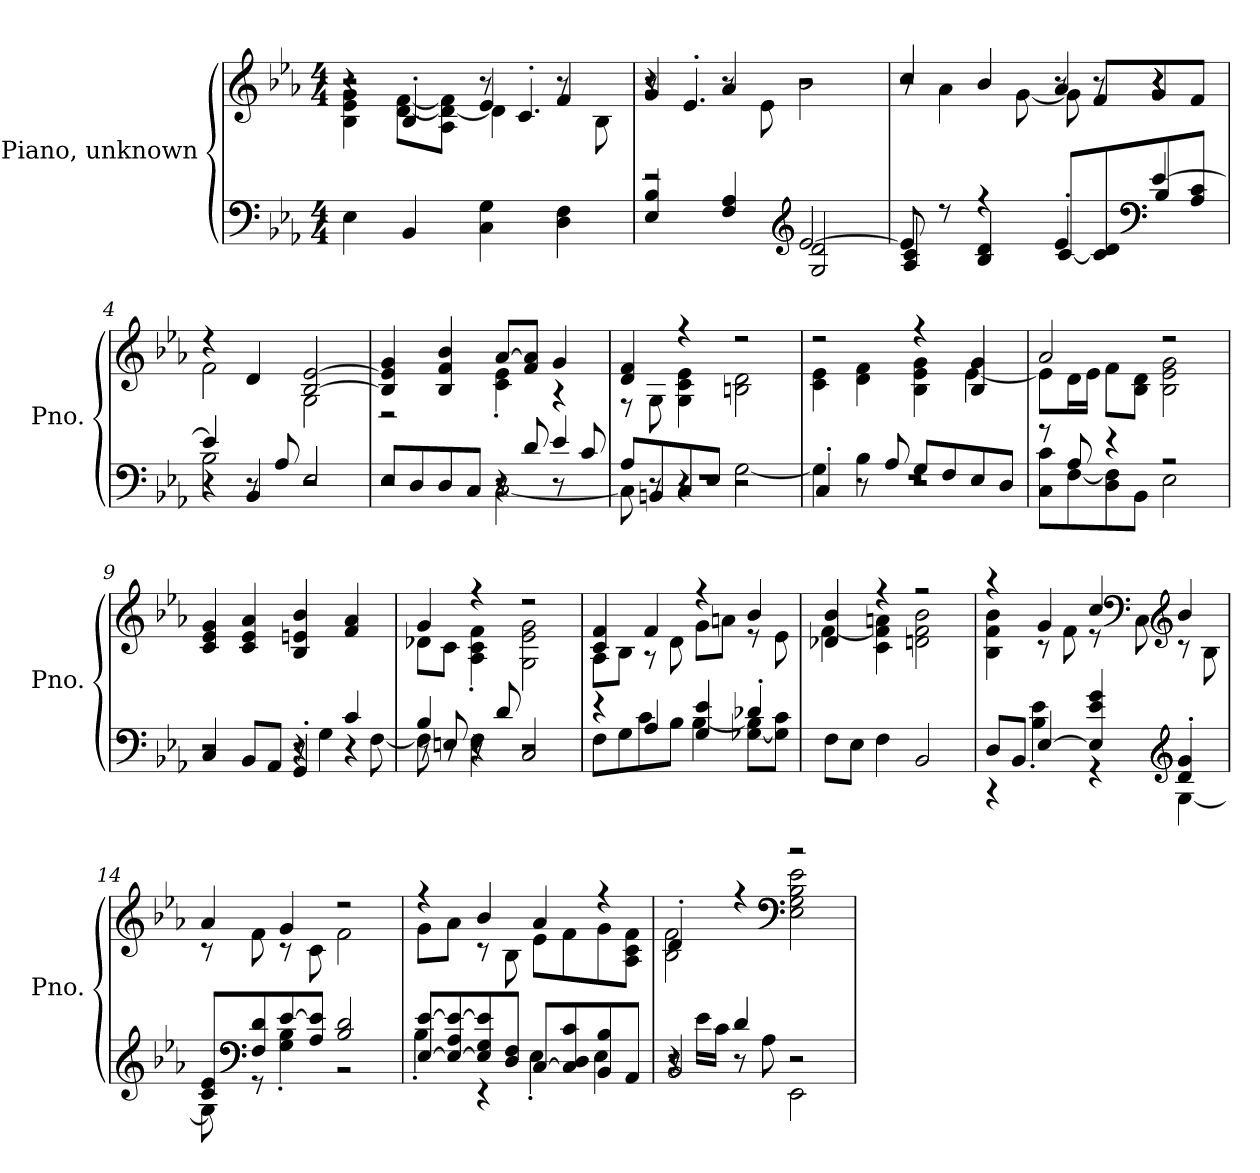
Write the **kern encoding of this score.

**kern	**kern
*part1	*part1
*staff2	*staff1
*I"Piano, unknown	*
*I'Pno.	*
*clefF4	*clefG2
*k[b-e-a-]	*k[b-e-a-]
*M4/4	*M4/4
*MM120	*MM120
=1	=1
*	*^
*	*	*^
4E-\	4r	4B-\ 4e-\ 4g\	2r
4BB-/	4B-'/	[8d\ [8f\L	.
.	.	8A-\ 8d\_ 8f\]J	.
4C\ 4G\	4e-/	4d\]	8r
.	.	.	4.c'/
4D\ 4F\	4f/	8r	.
.	.	8B-\	.
=2	=2	=2	=2
*^	*	*	*
2r	4E-/ 4B-/	4g/	4r	8r
.	.	.	.	4.e-'/
.	4F/ 4A-/	4a-/	8r	.
.	.	.	8e-\	.
*clefG2	*	*	*	*
[2e-/	2G/ 2d/	2r	2b-\	2r
=3	=3	=3	=3	=3
8e-/]	4A-/ 4c/	4cc/	8r	2r
8r	.	.	4a-\	.
4r	4B-/ 4d/	4b-/	.	.
.	.	.	[8g\	.
4e-'/	[8c/L	4a-/	8g\]	8r
.	8c/] 8d/	.	8r	8f/L
*clefF4	*	*	*	*
[4e-/	8B-/	4r	4r	8g/
.	8A-/ 8c/J	.	.	8f/J
*	*	*	*v	*v
=4	=4	=4	=4
*	*^	*	*
4e-/]	2B-\	4r	4r	2f\
4BB-/	.	8r	4d/	.
.	.	8A-/	.	.
2r	2r	2E-/	[2B-/ [2e-/	2G\
!!LO:LB:g=z	!!
=5	=5	=5	=5	=5
2r	2r	8E-/L	4B-/] 4e-/] 4g/	2r
.	.	8D/	.	.
.	.	8D/	4B-/ 4f/ 4b-/	.
.	.	8C/J	.	.
4r	[2C\	8r	[8a-/L	4c\' 4e-\'
.	.	8d/	8f/ 8a-/]J	.
4e-/	.	8r	4g/	4r
.	.	8c/	.	.
=6	=6	=6	=6	=6
1r	8C\]	8A-/L	4d/ 4f/	8r
.	8r	8BBn/	.	8G\
.	4r	8C/	4r	4G\ 4c\ 4e-\
.	.	8E-/J	.	.
.	[2G\	2r	2r	2Bn\ 2d\
=7	=7	=7	=7	=7
1r	4G\]	4C'/	2r	4c\ 4e-\
.	4B-\	8r	.	4d\ 4f\
.	.	8A-/	.	.
.	2r	8G/L	4r	4B-\ 4e-\ 4g\
.	.	8F/	.	.
.	.	8E-/	4B-/ 4g/	[4e-\
.	.	8D/J	.	.
*	*v	*v	*	*
=8	=8	=8	=8
8r	8C\ 8c\L	2a-/	8e-\L]
8A-/	[8F\	.	16d\L
.	.	.	16e-\JJ
4r	8D\ 8F\]	.	8f\L
.	8BB-\J	.	8B-\ 8d\J
2r	2E-\	2r	2B-\ 2e-\ 2g\
*	*	*v	*v
=9	=9	=9
*	*^	*
2r	2r	4C/	4c/ 4e-/ 4g/
.	.	8BB-/L	4c/ 4e-/ 4a-/
.	.	8AA-/J	.
4r	8r	4GG'/	4B-/ 4en/ 4b-/
.	4G\	.	.
4c/	.	4r	4f/ 4a-/
.	[8F\	.	.
!!LO:LB:g=z
=10	=10	=10	=10
*	*	*	*^
4B-/	8F\]	8r	4g/	8d-X\L
.	8r	8En/	.	8c\J
4r	4F\	8r	4r	4A-\' 4c\' 4f\'
.	.	8d/	.	.
2r	2r	2C/	2r	2G\ 2e-\ 2g\
*	*v	*v	*	*
=11	=11	=11	=11
4r	8F\L	4c/ 4f/	8A-\L
.	8G\	.	8B-\J
4A-/	8c\	4f/	8r
.	8B-\J	.	8d\
4G/ 4e-/	[4B-\	4r	8g\L
.	.	.	8an\J
4d-X'/	[8G-X\ 8B-\]L	4b-/	8r
.	8G-\] 8c\J	.	8e-\
*v	*v	*	*
=12	=12	=12
8F\L	4d-X/ 4b-/	[4f\
8E-\J	.	.
4F\	4r	4c\ 4f\] 4an\
2BB-/	2r	2dn\ 2f\ 2b-\
=13	=13	=13
*^	*	*
8D/L	4r	4r	4B-\ 4f\ 4b-\
8BB-/J	.	.	.
[4E-/	4B-\' 4e-\'	4g/	8r
.	.	.	8f\
4E-/] 4e-/ 4g/	4r	4cc/	8r
*	*	*clefF4	*
.	.	.	8C\
*clefG2	*	*clefG2	*
4d/' 4g/'	[4G\	4b-/	8r
.	.	.	8B-\
!!LO:LB:g=z	!!
=14	=14	=14	=14
8c/ 8e-/L	8G\]	4a-/	8r
*clefF4	*	*	*
8F/ 8d/	8r	.	8f\
[8e-/	4G\' 4B-\'	4g/	8r
8A-/ 8e-/]J	.	.	8c\
2B-/ 2d/	2r	2r	2f\
=15	=15	=15	=15
[8E-/ [8e-/L	4B-'\	4r	8g\L
8E-/_ 8A-/ 8e-/_	.	.	8a-\J
8E-/] 8G/ 8e-/]	4r	4b-/	8r
8D/ 8F/J	.	.	8B-\
[8C/L	4E-'\	4a-/	8e-\L
8C/] 8D/ 8c/	.	.	8f\
8BB-/ 8B-/	4E-\	4r	8g\
8AA-/J	.	.	8A-\ 8c\ 8f\J
=16	=16	=16	=16
*	*^	*	*
4r	8r	2BB-/	4d'/	2B-\ 2f\
.	16e-\LL	.	.	.
.	16c\JJ	.	.	.
4d/	8r	.	4r	.
.	8A-\	.	.	.
*	*	*	*clefF4	*
2r	2EE-\	2r	2r	2E-\ 2G\ 2B-\ 2e-\
*v	*v	*v	*	*
*	*v	*v
=	=
*-	*-
